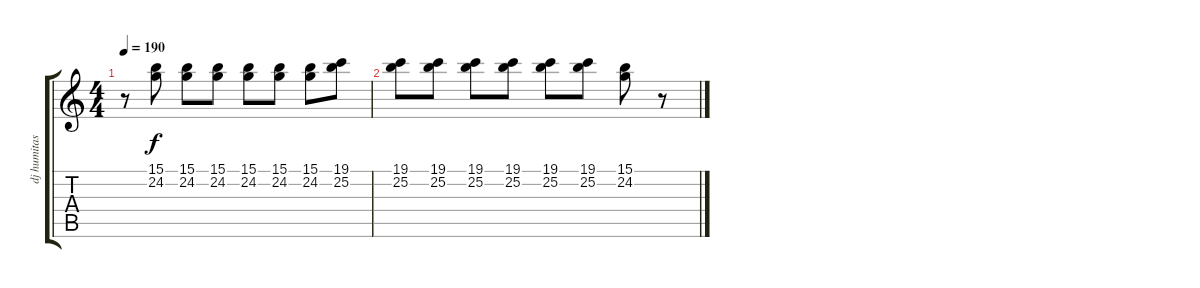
\track ("dj humitas" "dj humitas") {instrument brightacousticpiano}
\staff {score tabs}
\tuning (E4 B3 G3 D3 A2 E2) {hide}
\ts (4 4)
\tempo 190
\clef g2
\ks c
r.8{dy f} (15.1 24.2).8 (15.1 24.2).8 (15.1 24.2).8 (15.1 24.2).8 (15.1 24.2).8 (15.1 24.2).8 (19.1 25.2).8 |
(19.1 25.2).8 (19.1 25.2).8 (19.1 25.2).8 (19.1 25.2).8 (19.1 25.2).8 (19.1 25.2).8 (15.1 24.2).8 r.8
